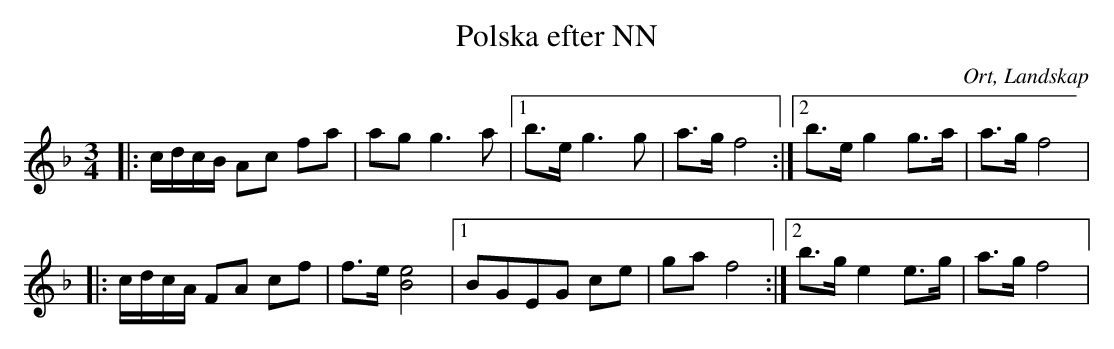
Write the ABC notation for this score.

X:1
T:Polska efter NN
O:Ort, Landskap
M:3/4
L:1/16
K:F
|: cdcB A2c2 f2a2|a2g2 g6 a2|1 b2>e2 g6 g2|a2>g2 f8 :|2 b2>e2 g4 g2>a2|a2>g2 f8 |
|:cdcA F2A2 c2f2|f2>e2 [B8e8]|1 B2G2E2G2 c2e2|g2a2 f8:|2 b2>g2 e4 e2>g2|a2>g2 f8|
